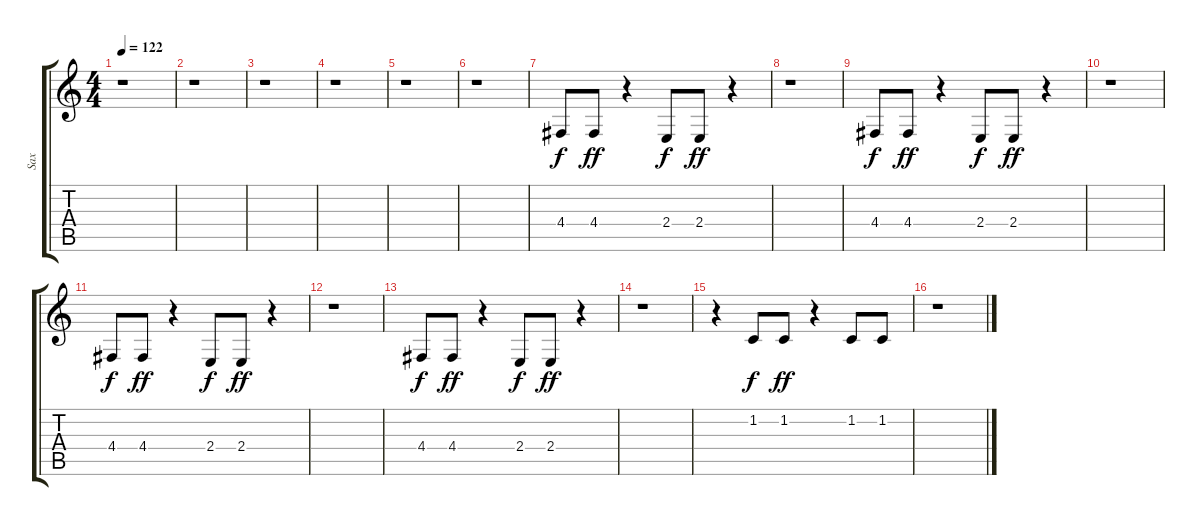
\track ("Sax" "Sax") {instrument tenorsax}
\staff {score tabs}
\tuning (E4 B3 G3 D3 A2 E2) {hide}
\ts (4 4)
\tempo 122
\clef g2
\ks c
r.1{dy f instrument tenorsax} |
r.1 |
r.1 |
r.1 |
r.1 |
r.1 |
4.4.8 4.4.8{dy ff} r.4 2.4.8{dy f} 2.4.8{dy ff} r.4 |
r.1 |
4.4.8{dy f} 4.4.8{dy ff} r.4 2.4.8{dy f} 2.4.8{dy ff} r.4 |
r.1 |
4.4.8{dy f} 4.4.8{dy ff} r.4 2.4.8{dy f} 2.4.8{dy ff} r.4 |
r.1 |
4.4.8{dy f} 4.4.8{dy ff} r.4 2.4.8{dy f} 2.4.8{dy ff} r.4 |
r.1 |
r.4 1.2.8{dy f} 1.2.8{dy ff} r.4 1.2.8 1.2.8 |
r.1
